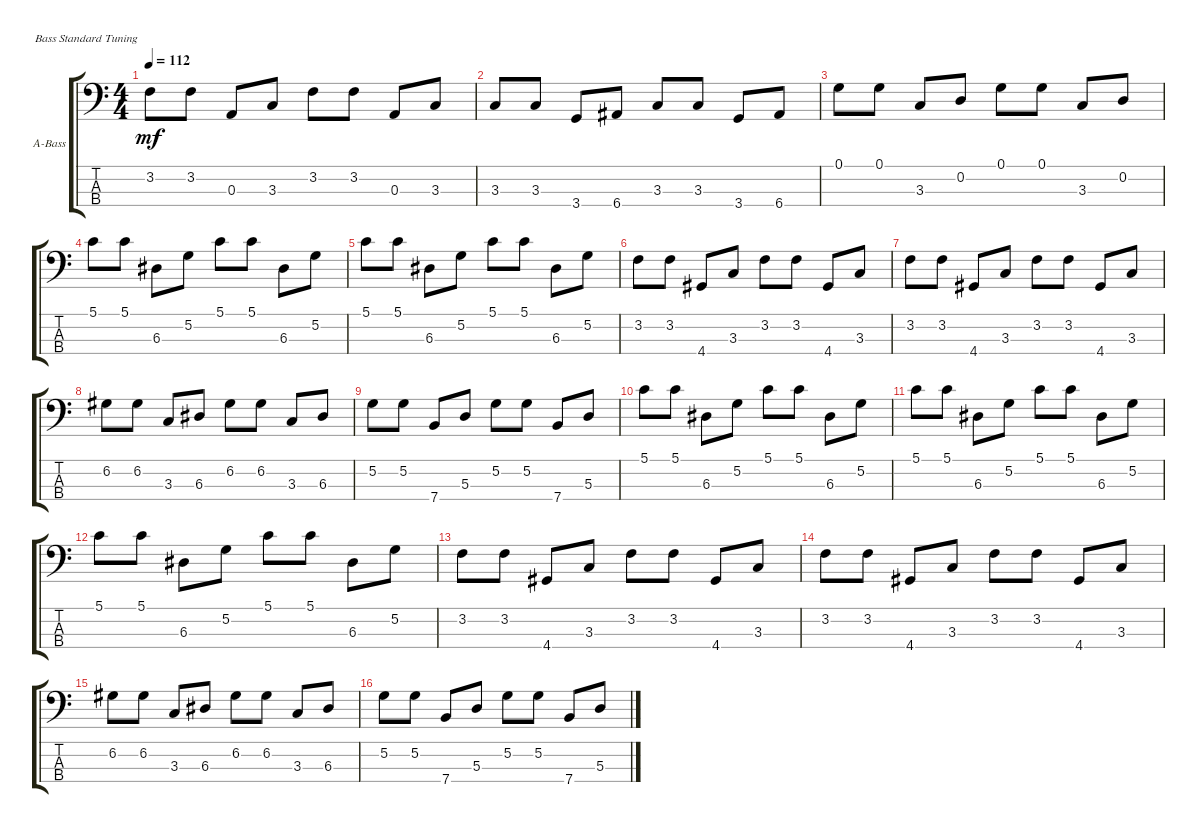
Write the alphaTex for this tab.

\bracketExtendMode groupsimilarinstruments
\firstSystemTrackNameOrientation horizontal
\otherSystemsTrackNameOrientation horizontal
\track ("Bass" "A-Bass") {instrument acousticbass}
\staff {score tabs}
\tuning (G2 D2 A1 E1)
\ts (4 4)
\tempo 112
\clef f4
\ks c
3.2.8{dy mf} 3.2.8 0.3.8 3.3.8 3.2.8 3.2.8 0.3.8 3.3.8 |
3.3.8 3.3.8 3.4.8 6.4.8 3.3.8 3.3.8 3.4.8 6.4.8 |
0.1.8 0.1.8 3.3.8 0.2.8 0.1.8 0.1.8 3.3.8 0.2.8 |
5.1.8 5.1.8 6.3.8 5.2.8 5.1.8 5.1.8 6.3.8 5.2.8 |
5.1.8 5.1.8 6.3.8 5.2.8 5.1.8 5.1.8 6.3.8 5.2.8 |
3.2.8 3.2.8 4.4.8 3.3.8 3.2.8 3.2.8 4.4.8 3.3.8 |
3.2.8 3.2.8 4.4.8 3.3.8 3.2.8 3.2.8 4.4.8 3.3.8 |
6.2.8 6.2.8 3.3.8 6.3.8 6.2.8 6.2.8 3.3.8 6.3.8 |
5.2.8 5.2.8 7.4.8 5.3.8 5.2.8 5.2.8 7.4.8 5.3.8 |
5.1.8 5.1.8 6.3.8 5.2.8 5.1.8 5.1.8 6.3.8 5.2.8 |
5.1.8 5.1.8 6.3.8 5.2.8 5.1.8 5.1.8 6.3.8 5.2.8 |
5.1.8 5.1.8 6.3.8 5.2.8 5.1.8 5.1.8 6.3.8 5.2.8 |
3.2.8 3.2.8 4.4.8 3.3.8 3.2.8 3.2.8 4.4.8 3.3.8 |
3.2.8 3.2.8 4.4.8 3.3.8 3.2.8 3.2.8 4.4.8 3.3.8 |
6.2.8 6.2.8 3.3.8 6.3.8 6.2.8 6.2.8 3.3.8 6.3.8 |
5.2.8 5.2.8 7.4.8 5.3.8 5.2.8 5.2.8 7.4.8 5.3.8
